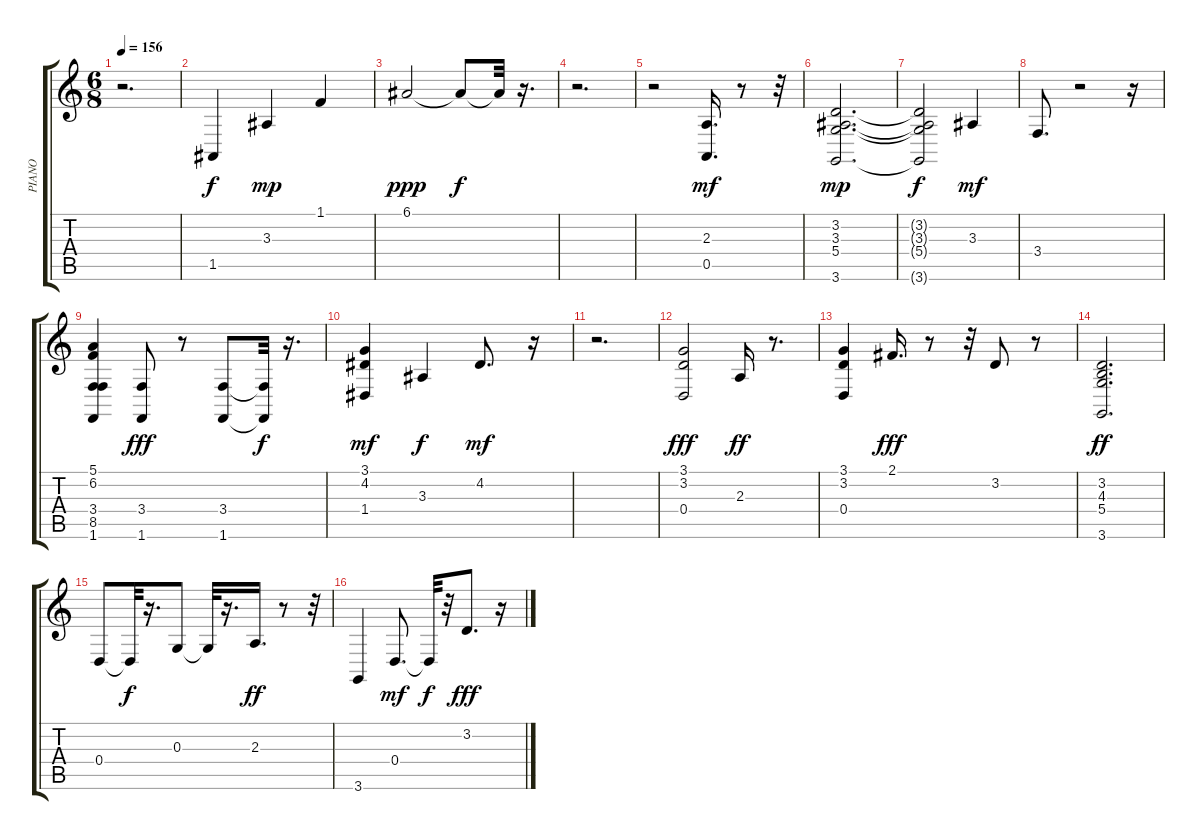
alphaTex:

\track ("PIANO" "PIANO") {instrument brightacousticpiano}
\staff {score tabs}
\tuning (E4 B3 G3 D3 A2 E2) {hide}
\ts (6 8)
\tempo 156
\clef g2
\ks c
r.2{d dy f} |
1.5.4 3.3.4{dy mp} 1.1.4 |
6.1.2{dy ppp} 6.1{t}.8{dy f} 6.1{t}.32 r.16{d} |
r.2{d} |
r.2 (2.3 0.5).16{d dy mf} r.8 r.32 |
(3.2 3.3 5.4 3.6).2{d dy mp} |
(3.2{t} 3.3{t} 5.4{t} 3.6{t}).2{dy f} 3.3.4{dy mf} |
3.4.8{d} r.2 r.16 |
(5.1 6.2 3.4 8.5 1.6).4 (3.4 1.6).8{dy fff} r.8 (3.4 1.6).8 (3.4{t} 1.6{t}).32{dy f} r.16{d} |
(3.1 4.2 1.4).4{dy mf} 3.3.4{dy f} 4.2.8{d dy mf} r.16 |
r.2{d} |
(3.1 3.2 0.4).2{dy fff} 2.3.16{dy ff} r.8{d} |
(3.1 3.2 0.4).4 2.1.16{d dy fff} r.8 r.32 3.2.8 r.8 |
(3.2 4.3 5.4 3.6).2{d dy ff} |
0.4.8 0.4{t}.32{dy f} r.16{d} 0.3.8 0.3{t}.32 r.16{d} 2.3.16{d dy ff} r.8 r.32 |
3.6.4 0.4.8{d dy mf} 0.4{t}.32{dy f} r.32 3.2.8{d dy fff} r.16
